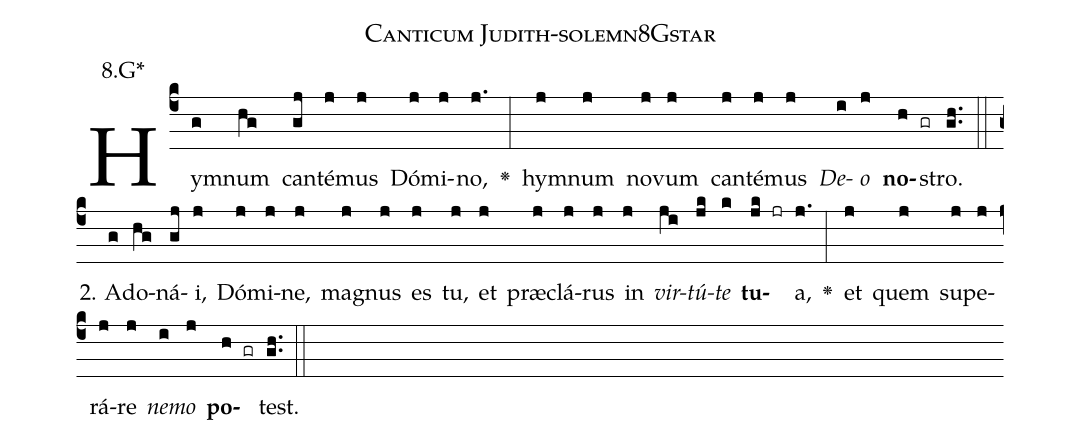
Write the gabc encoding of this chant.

name: Canticum Judith-solemn8Gstar;
annotation: 8.G*;
%%
(c4)Hym(g)num(hg) can(gj)té(j)mus(j) Dó(j)mi(j)no,(j.) <v>\greheightstar</v>(:) hym(j)num(j) no(j)vum(j) can(j)té(j)mus(j) <i>De</i>(i)<i>o</i>(j) <b>no</b>(h gr)stro.(gh..) (::)
2. A(g)do(hg)ná(gj)i,(j) Dó(j)mi(j)ne,(j) ma(j)gnus(j) es(j) tu,(j) et(j) præ(j)clá(j)rus(j) in(j) <i>vir</i>(ji)<i>tú</i>(jk)<i>te</i>(k) <b>tu</b>(jk jr)a,(j.) <v>\greheightstar</v>(:) et(j) quem(j) su(j)pe(j)rá(j)re(j) <i>ne</i>(i)<i>mo</i>(j) <b>po</b>(h gr)test.(gh..) (::)


%E(j) u(j) o(i) u(j) a(h) e.(gh..) (::)
